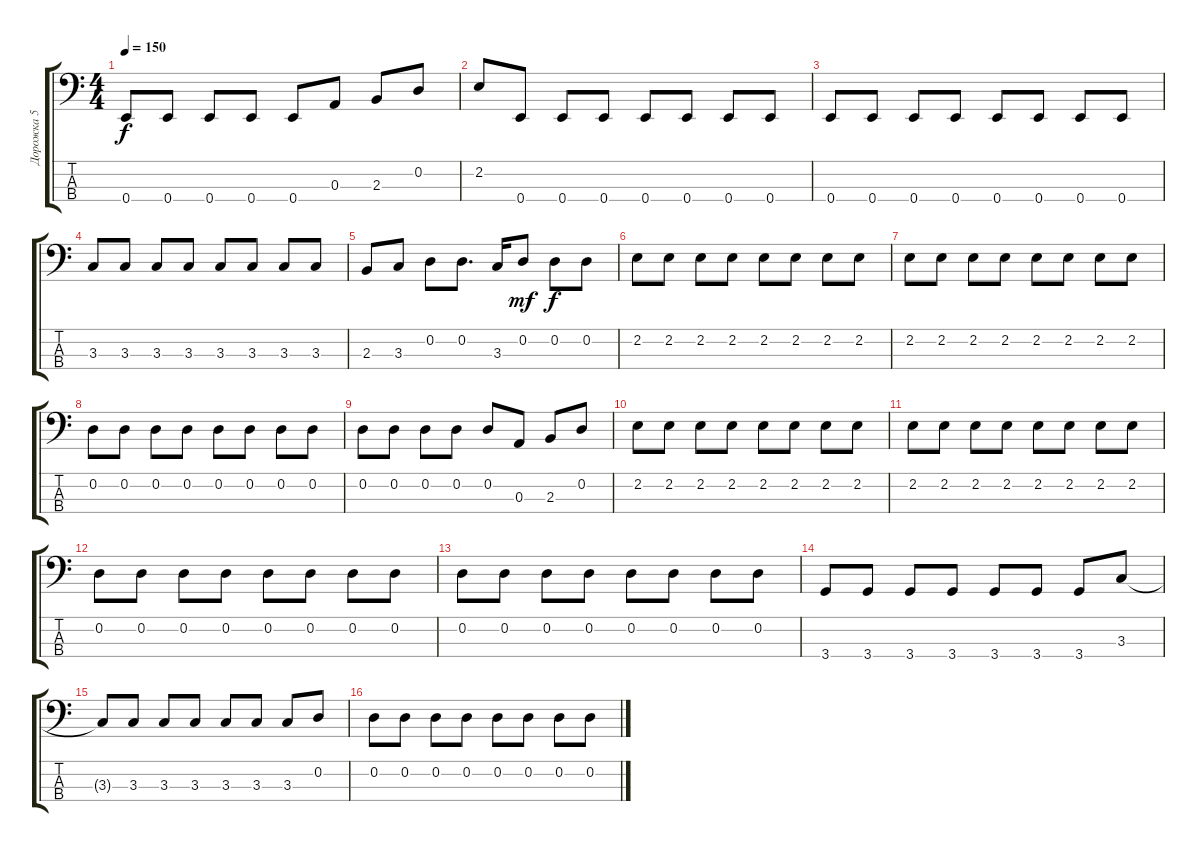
\track ("Дорожка 5" "Дорожка 5") {instrument electricbassfinger}
\staff {score tabs}
\tuning (G2 D2 A1 E1) {hide}
\ts (4 4)
\tempo 150
\clef f4
\ks c
0.4.8{dy f} 0.4.8 0.4.8 0.4.8 0.4.8 0.3.8 2.3.8 0.2.8 |
2.2.8 0.4.8 0.4.8 0.4.8 0.4.8 0.4.8 0.4.8 0.4.8 |
0.4.8 0.4.8 0.4.8 0.4.8 0.4.8 0.4.8 0.4.8 0.4.8 |
3.3.8 3.3.8 3.3.8 3.3.8 3.3.8 3.3.8 3.3.8 3.3.8 |
2.3.8 3.3.8 0.2.8 0.2.8{d} 3.3.16 0.2.8{dy mf} 0.2.8{dy f} 0.2.8 |
2.2.8 2.2.8 2.2.8 2.2.8 2.2.8 2.2.8 2.2.8 2.2.8 |
2.2.8 2.2.8 2.2.8 2.2.8 2.2.8 2.2.8 2.2.8 2.2.8 |
0.2.8 0.2.8 0.2.8 0.2.8 0.2.8 0.2.8 0.2.8 0.2.8 |
0.2.8 0.2.8 0.2.8 0.2.8 0.2.8 0.3.8 2.3.8 0.2.8 |
2.2.8 2.2.8 2.2.8 2.2.8 2.2.8 2.2.8 2.2.8 2.2.8 |
2.2.8 2.2.8 2.2.8 2.2.8 2.2.8 2.2.8 2.2.8 2.2.8 |
0.2.8 0.2.8 0.2.8 0.2.8 0.2.8 0.2.8 0.2.8 0.2.8 |
0.2.8 0.2.8 0.2.8 0.2.8 0.2.8 0.2.8 0.2.8 0.2.8 |
3.4.8 3.4.8 3.4.8 3.4.8 3.4.8 3.4.8 3.4.8 3.3.8 |
3.3{t}.8 3.3.8 3.3.8 3.3.8 3.3.8 3.3.8 3.3.8 0.2.8 |
0.2.8 0.2.8 0.2.8 0.2.8 0.2.8 0.2.8 0.2.8 0.2.8
